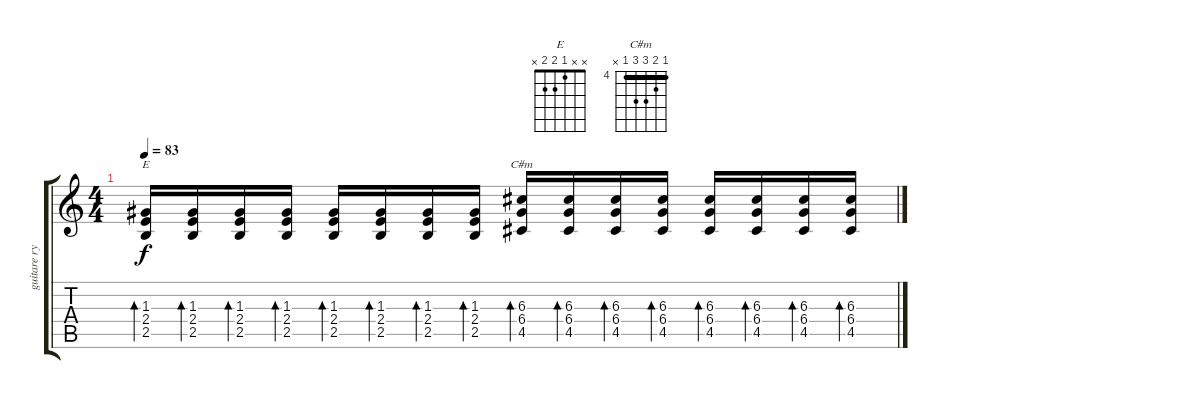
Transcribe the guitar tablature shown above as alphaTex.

\track ("guitare rythmique" "guitare ry") {instrument electricguitarclean}
\staff {score tabs}
\tuning (E4 B3 G3 D3 A2 E2) {hide}
\chord ("E" x x 1 2 2 x)
\chord ("C#m" 4 5 6 6 4 x) {firstfret 4 barre 4}
\ts (4 4)
\tempo 83
\clef g2
\ks c
(1.3 2.4 2.5).16{bd 60 ch "E" dy f} (1.3 2.4 2.5).16{bd 60} (1.3 2.4 2.5).16{bd 60} (1.3 2.4 2.5).16{bd 60} (1.3 2.4 2.5).16{bd 60} (1.3 2.4 2.5).16{bd 60} (1.3 2.4 2.5).16{bd 60} (1.3 2.4 2.5).16{bd 60} (6.3 6.4 4.5).16{bd 60 ch "C#m"} (6.3 6.4 4.5).16{bd 60} (6.3 6.4 4.5).16{bd 60} (6.3 6.4 4.5).16{bd 60} (6.3 6.4 4.5).16{bd 60} (6.3 6.4 4.5).16{bd 60} (6.3 6.4 4.5).16{bd 60} (6.3 6.4 4.5).16{bd 60}
